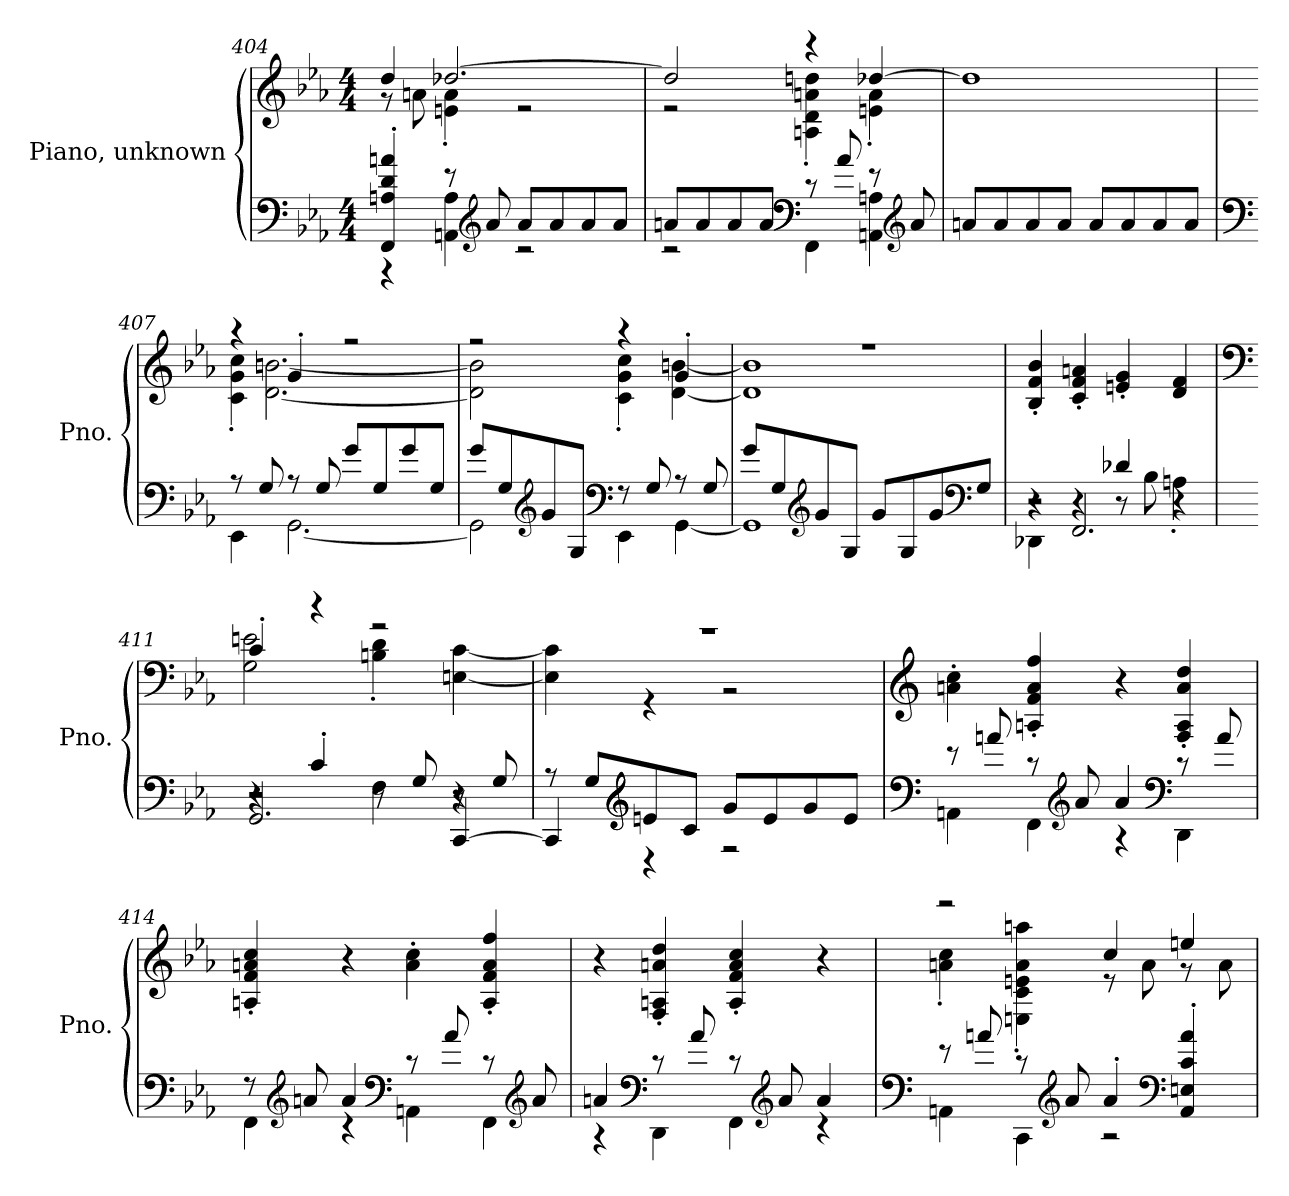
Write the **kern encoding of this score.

**kern	**kern
*part1	*part1
*staff2	*staff1
*I"Piano, unknown	*
*I'Pno.	*
!!LO:LB:g=z
*clefF4	*clefG2
*k[b-e-a-]	*k[b-e-a-]
*M4/4	*M4/4
=404	=404
*^	*^
4FF/' 4An/' 4d/' 4an/'	4r	4dd/	8r
.	.	.	8an\
8r	4AAn\ 4A\	[2.dd-X/	4en\' 4a\'
*clefG2	*	*	*
8a/	.	.	.
8a/L	2r	.	2r
8a/	.	.	.
8a/	.	.	.
8a/J	.	.	.
=405	=405	=405	=405
8an/L	2r	2dd-/]	2r
8a/	.	.	.
8a/	.	.	.
8a/J	.	.	.
*clefF4	*	*	*
8r	4FF\	4r	4An\' 4d\' 4an\' 4ddn\'
8a/	.	.	.
8r	4AAn\ 4An\	[4dd-X/	4en\' 4a\'
*clefG2	*	*	*
8a/	.	.	.
*v	*v	*	*
*	*v	*v
=406	=406
8an/L	1dd-]
8a/	.
8a/	.
8a/J	.
8a/L	.
8a/	.
8a/	.
8a/J	.
!!LO:PB:g=z
=407	=407
*clefF4	*
*^	*^
8r	4EE-\	4r	4c\' 4g\' 4cc\'
8G/	.	.	.
8r	[2.GG\	4g'/	[2.d\ [2.bn\
8G/	.	.	.
8g/L	.	2r	.
8G/	.	.	.
8g/	.	.	.
8G/J	.	.	.
=408	=408	=408	=408
8g/L	2GG\]	2r	2d\] 2b\]
8G/	.	.	.
*clefG2	*	*	*
8g/	.	.	.
8G/J	.	.	.
*clefF4	*	*	*
8r	4EE-\	4r	4c\' 4g\' 4cc\'
8G/	.	.	.
8r	[4GG\	4g'/	[4d\ [4bn\
8G/	.	.	.
=409	=409	=409	=409
8g/L	1GG]	1r	1d] 1b]
8G/	.	.	.
*clefG2	*	*	*
8g/	.	.	.
8G/J	.	.	.
8g/L	.	.	.
8G/	.	.	.
8g/	.	.	.
*clefF4	*	*	*
8G/J	.	.	.
*	*	*v	*v
!!LO:LB:g=z
=410	=410	=410
*	*^	*
2r	4DD-X\	4r	4B-/' 4f/' 4b-/'
.	4r	2.FF/	4c/' 4f/' 4an/'
4d-X/	8r	.	4en/' 4g/'
.	8B-\	.	.
4r	4An'\	.	4d/ 4f/
=411	=411	=411	=411
*	*	*	*clefF4
*	*	*	*^
4r	2r	2.GG/	4c'/	2G\ 2en\
4c'/	.	.	4r	.
8r	4F\	.	2r	4Bn\' 4d\'
8G/	.	.	.	.
8r	4r	[4CC/	.	[4En\ [4c\
8G/	.	.	.	.
*	*v	*v	*	*
=412	=412	=412	=412
8r	4CC/]	1r	4E\] 4c\]
8G/L	.	.	.
*clefG2	*	*	*
8en/	4r	.	4r
8c/J	.	.	.
8g/L	2r	.	2r
8e/	.	.	.
8g/	.	.	.
8e/J	.	.	.
*	*	*v	*v
!!LO:LB:g=z
=413	=413	=413
*clefF4	*	*clefG2
8r	4AAn\	4an\' 4cc\'
8an/	.	.
8r	4FF\	4An/' 4f/' 4a/' 4ff/'
*clefG2	*	*
8a/	.	.
4a/	4r	4r
*clefF4	*	*
8r	4DD\	4F/' 4A/' 4a/' 4dd/'
8a/	.	.
=414	=414	=414
8r	4FF\	4An/' 4f/' 4an/' 4cc/'
*clefG2	*	*
8an/	.	.
4a/	4r	4r
*clefF4	*	*
8r	4AAn\	4a\' 4cc\'
8a/	.	.
8r	4FF\	4A/' 4f/' 4a/' 4ff/'
*clefG2	*	*
8a/	.	.
=415	=415	=415
4an/	4r	4r
*clefF4	*	*
8r	4DD\	4F/' 4An/' 4an/' 4dd/'
8a/	.	.
8r	4FF\	4A/' 4f/' 4a/' 4cc/'
*clefG2	*	*
8a/	.	.
4a/	4r	4r
!!LO:LB:g=z
=416	=416	=416
*clefF4	*	*
*	*	*^
8r	4AAn\	2r	4an\' 4cc\'
8an/	.	.	.
8r	4CC\	.	4En\' 4c\' 4en\' 4a\' 4aan\'
*clefG2	*	*	*
8a/	.	.	.
4a'/	2r	4cc/	8r
.	.	.	8a\
*clefF4	*	*	*
4AA/' 4En/' 4c/' 4a/'	.	4een/	8r
.	.	.	8a\
*v	*v	*	*
*	*v	*v
=	=
*-	*-
